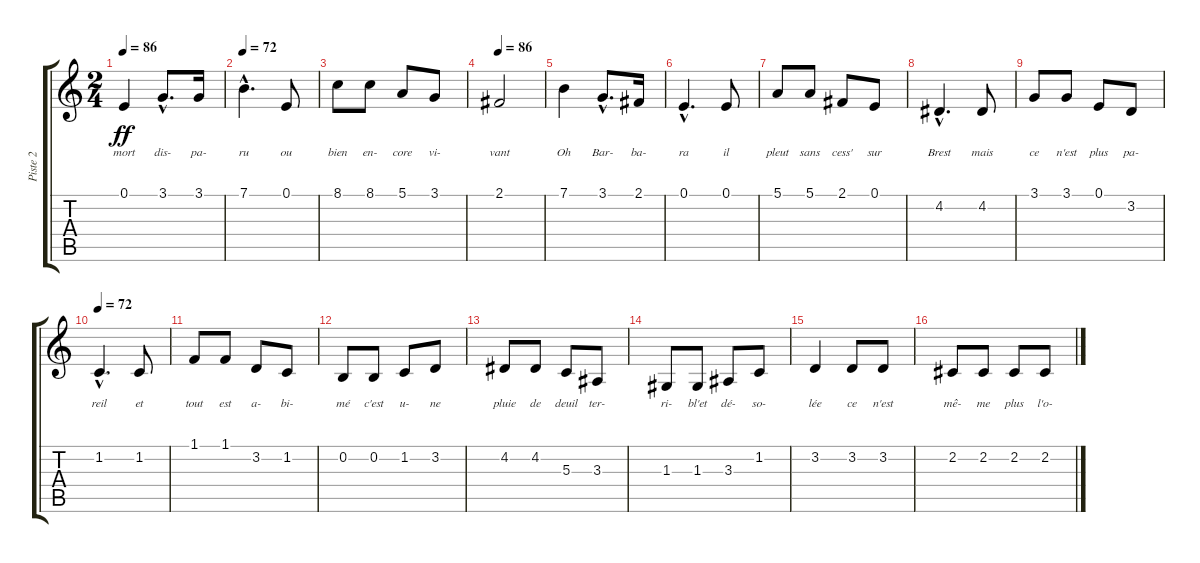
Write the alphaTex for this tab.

\track ("Piste 2" "Piste 2") {instrument flute}
\staff {score tabs}
\tuning (E4 B3 G3 D3 A2 E2) {hide}
\ts (2 4)
\tempo 86
\clef g2
\ks c
0.1.4{lyrics (0 "mort") lyrics (1 "") lyrics (2 "") lyrics (3 "") lyrics (4 "") dy ff} 3.1{hac}.8{d lyrics (0 "dis-") lyrics (1 "") lyrics (2 "") lyrics (3 "") lyrics (4 "")} 3.1.16{lyrics (0 "pa-") lyrics (1 "") lyrics (2 "") lyrics (3 "") lyrics (4 "")} |
\tempo 72
7.1{hac}.4{d lyrics (0 "ru") lyrics (1 "") lyrics (2 "") lyrics (3 "") lyrics (4 "")} 0.1.8{lyrics (0 "ou") lyrics (1 "") lyrics (2 "") lyrics (3 "") lyrics (4 "")} |
8.1.8{lyrics (0 "bien") lyrics (1 "") lyrics (2 "") lyrics (3 "") lyrics (4 "")} 8.1.8{lyrics (0 "en-") lyrics (1 "") lyrics (2 "") lyrics (3 "") lyrics (4 "")} 5.1.8{lyrics (0 "core") lyrics (1 "") lyrics (2 "") lyrics (3 "") lyrics (4 "")} 3.1.8{lyrics (0 "vi-") lyrics (1 "") lyrics (2 "") lyrics (3 "") lyrics (4 "")} |
\tempo 86
2.1.2{lyrics (0 "vant") lyrics (1 "") lyrics (2 "") lyrics (3 "") lyrics (4 "")} |
7.1.4{lyrics (0 "Oh") lyrics (1 "") lyrics (2 "") lyrics (3 "") lyrics (4 "")} 3.1{hac}.8{d lyrics (0 "Bar-") lyrics (1 "") lyrics (2 "") lyrics (3 "") lyrics (4 "")} 2.1.16{lyrics (0 "ba-") lyrics (1 "") lyrics (2 "") lyrics (3 "") lyrics (4 "")} |
0.1{hac}.4{d lyrics (0 "ra") lyrics (1 "") lyrics (2 "") lyrics (3 "") lyrics (4 "")} 0.1.8{lyrics (0 "il") lyrics (1 "") lyrics (2 "") lyrics (3 "") lyrics (4 "")} |
5.1.8{lyrics (0 "pleut") lyrics (1 "") lyrics (2 "") lyrics (3 "") lyrics (4 "")} 5.1.8{lyrics (0 "sans") lyrics (1 "") lyrics (2 "") lyrics (3 "") lyrics (4 "")} 2.1.8{lyrics (0 "cess'") lyrics (1 "") lyrics (2 "") lyrics (3 "") lyrics (4 "")} 0.1.8{lyrics (0 "sur") lyrics (1 "") lyrics (2 "") lyrics (3 "") lyrics (4 "")} |
4.2{hac}.4{d lyrics (0 "Brest") lyrics (1 "") lyrics (2 "") lyrics (3 "") lyrics (4 "")} 4.2.8{lyrics (0 "mais") lyrics (1 "") lyrics (2 "") lyrics (3 "") lyrics (4 "")} |
3.1.8{lyrics (0 "ce") lyrics (1 "") lyrics (2 "") lyrics (3 "") lyrics (4 "")} 3.1.8{lyrics (0 "n'est") lyrics (1 "") lyrics (2 "") lyrics (3 "") lyrics (4 "")} 0.1.8{lyrics (0 "plus") lyrics (1 "") lyrics (2 "") lyrics (3 "") lyrics (4 "")} 3.2.8{lyrics (0 "pa-") lyrics (1 "") lyrics (2 "") lyrics (3 "") lyrics (4 "")} |
\tempo 72
1.2{hac}.4{d lyrics (0 "reil") lyrics (1 "") lyrics (2 "") lyrics (3 "") lyrics (4 "")} 1.2.8{lyrics (0 "et") lyrics (1 "") lyrics (2 "") lyrics (3 "") lyrics (4 "")} |
1.1.8{lyrics (0 "tout") lyrics (1 "") lyrics (2 "") lyrics (3 "") lyrics (4 "")} 1.1.8{lyrics (0 "est") lyrics (1 "") lyrics (2 "") lyrics (3 "") lyrics (4 "")} 3.2.8{lyrics (0 "a-") lyrics (1 "") lyrics (2 "") lyrics (3 "") lyrics (4 "")} 1.2.8{lyrics (0 "bi-") lyrics (1 "") lyrics (2 "") lyrics (3 "") lyrics (4 "")} |
0.2.8{lyrics (0 "mé") lyrics (1 "") lyrics (2 "") lyrics (3 "") lyrics (4 "")} 0.2.8{lyrics (0 "c'est") lyrics (1 "") lyrics (2 "") lyrics (3 "") lyrics (4 "")} 1.2.8{lyrics (0 "u-") lyrics (1 "") lyrics (2 "") lyrics (3 "") lyrics (4 "")} 3.2.8{lyrics (0 "ne") lyrics (1 "") lyrics (2 "") lyrics (3 "") lyrics (4 "")} |
4.2.8{lyrics (0 "pluie") lyrics (1 "") lyrics (2 "") lyrics (3 "") lyrics (4 "")} 4.2.8{lyrics (0 "de") lyrics (1 "") lyrics (2 "") lyrics (3 "") lyrics (4 "")} 5.3.8{lyrics (0 "deuil") lyrics (1 "") lyrics (2 "") lyrics (3 "") lyrics (4 "")} 3.3.8{lyrics (0 "ter-") lyrics (1 "") lyrics (2 "") lyrics (3 "") lyrics (4 "")} |
1.3.8{lyrics (0 "ri-") lyrics (1 "") lyrics (2 "") lyrics (3 "") lyrics (4 "")} 1.3.8{lyrics (0 "bl'et") lyrics (1 "") lyrics (2 "") lyrics (3 "") lyrics (4 "")} 3.3.8{lyrics (0 "dé-") lyrics (1 "") lyrics (2 "") lyrics (3 "") lyrics (4 "")} 1.2.8{lyrics (0 "so-") lyrics (1 "") lyrics (2 "") lyrics (3 "") lyrics (4 "")} |
3.2.4{lyrics (0 "lée") lyrics (1 "") lyrics (2 "") lyrics (3 "") lyrics (4 "")} 3.2.8{lyrics (0 "ce") lyrics (1 "") lyrics (2 "") lyrics (3 "") lyrics (4 "")} 3.2.8{lyrics (0 "n'est") lyrics (1 "") lyrics (2 "") lyrics (3 "") lyrics (4 "")} |
2.2.8{lyrics (0 "mê-") lyrics (1 "") lyrics (2 "") lyrics (3 "") lyrics (4 "")} 2.2.8{lyrics (0 "me") lyrics (1 "") lyrics (2 "") lyrics (3 "") lyrics (4 "")} 2.2.8{lyrics (0 "plus") lyrics (1 "") lyrics (2 "") lyrics (3 "") lyrics (4 "")} 2.2.8{lyrics (0 "l'o-") lyrics (1 "") lyrics (2 "") lyrics (3 "") lyrics (4 "")}
